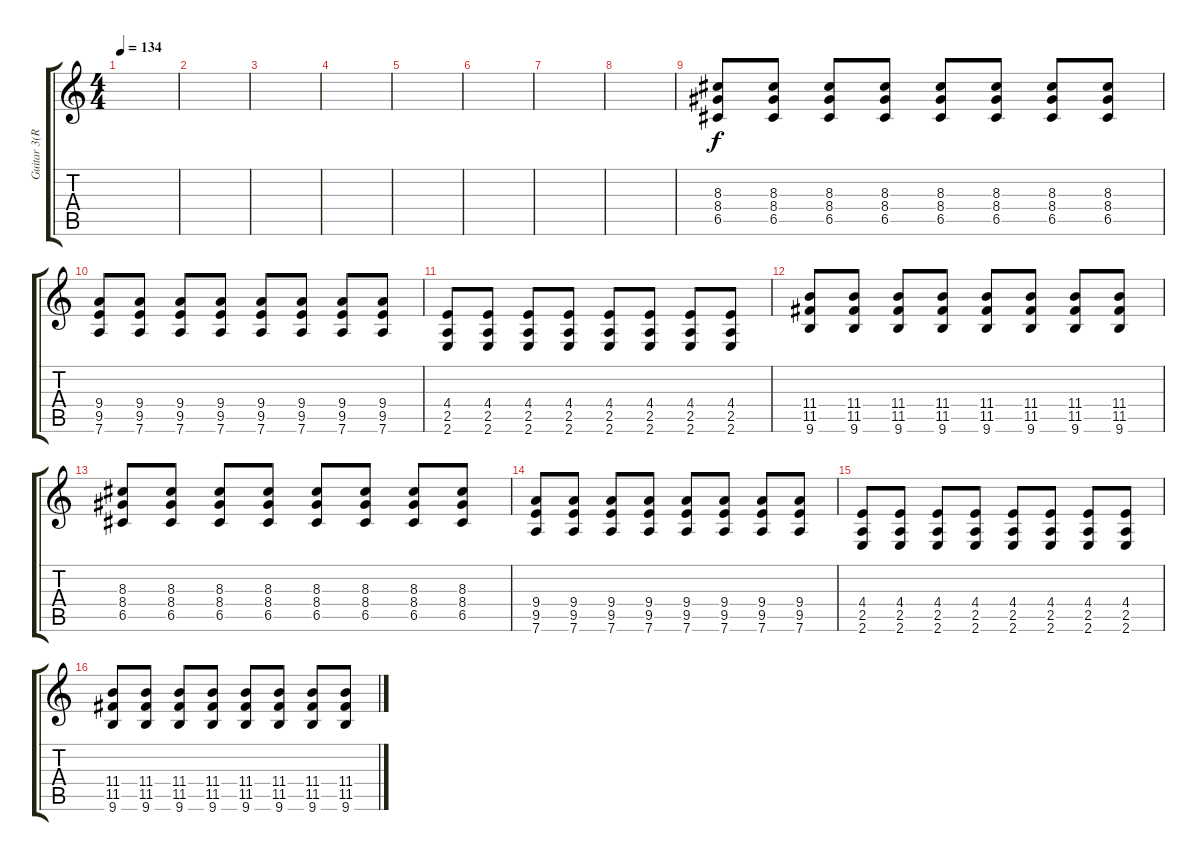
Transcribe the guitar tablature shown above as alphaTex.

\track ("Guitar 3(Réné)" "Guitar 3(R") {instrument overdrivenguitar}
\staff {score tabs}
\tuning (D4 A3 F3 C3 G2 D2) {hide}
\ts (4 4)
\tempo 134
\clef g2
\ks c
|
|
|
|
|
|
|
|
(8.3 8.4 6.5).8{volume 13} (8.3 8.4 6.5).8 (8.3 8.4 6.5).8 (8.3 8.4 6.5).8 (8.3 8.4 6.5).8 (8.3 8.4 6.5).8 (8.3 8.4 6.5).8 (8.3 8.4 6.5).8 |
(9.4 9.5 7.6).8 (9.4 9.5 7.6).8 (9.4 9.5 7.6).8 (9.4 9.5 7.6).8 (9.4 9.5 7.6).8 (9.4 9.5 7.6).8 (9.4 9.5 7.6).8 (9.4 9.5 7.6).8 |
(4.4 2.5 2.6).8 (4.4 2.5 2.6).8 (4.4 2.5 2.6).8 (4.4 2.5 2.6).8 (4.4 2.5 2.6).8 (4.4 2.5 2.6).8 (4.4 2.5 2.6).8 (4.4 2.5 2.6).8 |
(11.4 11.5 9.6).8 (11.4 11.5 9.6).8 (11.4 11.5 9.6).8 (11.4 11.5 9.6).8 (11.4 11.5 9.6).8 (11.4 11.5 9.6).8 (11.4 11.5 9.6).8 (11.4 11.5 9.6).8 |
(8.3 8.4 6.5).8 (8.3 8.4 6.5).8 (8.3 8.4 6.5).8 (8.3 8.4 6.5).8 (8.3 8.4 6.5).8 (8.3 8.4 6.5).8 (8.3 8.4 6.5).8 (8.3 8.4 6.5).8 |
(9.4 9.5 7.6).8 (9.4 9.5 7.6).8 (9.4 9.5 7.6).8 (9.4 9.5 7.6).8 (9.4 9.5 7.6).8 (9.4 9.5 7.6).8 (9.4 9.5 7.6).8 (9.4 9.5 7.6).8 |
(4.4 2.5 2.6).8 (4.4 2.5 2.6).8 (4.4 2.5 2.6).8 (4.4 2.5 2.6).8 (4.4 2.5 2.6).8 (4.4 2.5 2.6).8 (4.4 2.5 2.6).8 (4.4 2.5 2.6).8 |
(11.4 11.5 9.6).8 (11.4 11.5 9.6).8 (11.4 11.5 9.6).8 (11.4 11.5 9.6).8 (11.4 11.5 9.6).8 (11.4 11.5 9.6).8 (11.4 11.5 9.6).8 (11.4 11.5 9.6).8
